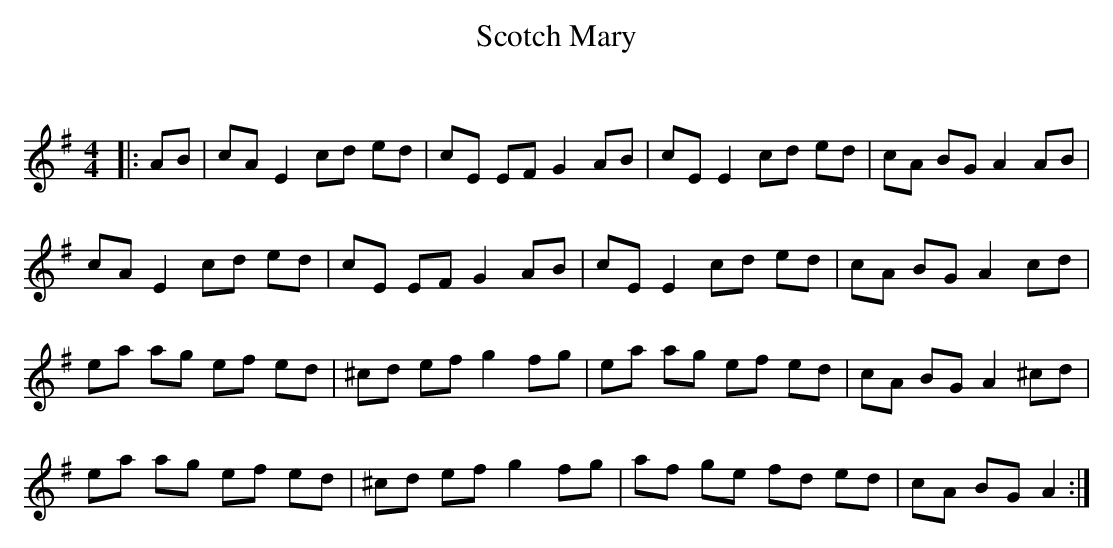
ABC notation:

X:1
T: Scotch Mary
C:
Q: 232
K:Em
M:4/4
L:1/8
|:AB|cA E2 cd ed|cE EF G2 AB|cE E2 cd ed|cA BG A2 AB|
cA E2 cd ed|cE EF G2 AB|cE E2 cd ed|cA BG A2 cd|
ea ag ef ed|^cd ef g2 fg|ea ag ef ed|cA BG A2 ^cd|
ea ag ef ed|^cd ef g2 fg|af ge fd ed|cA BG A2:|
